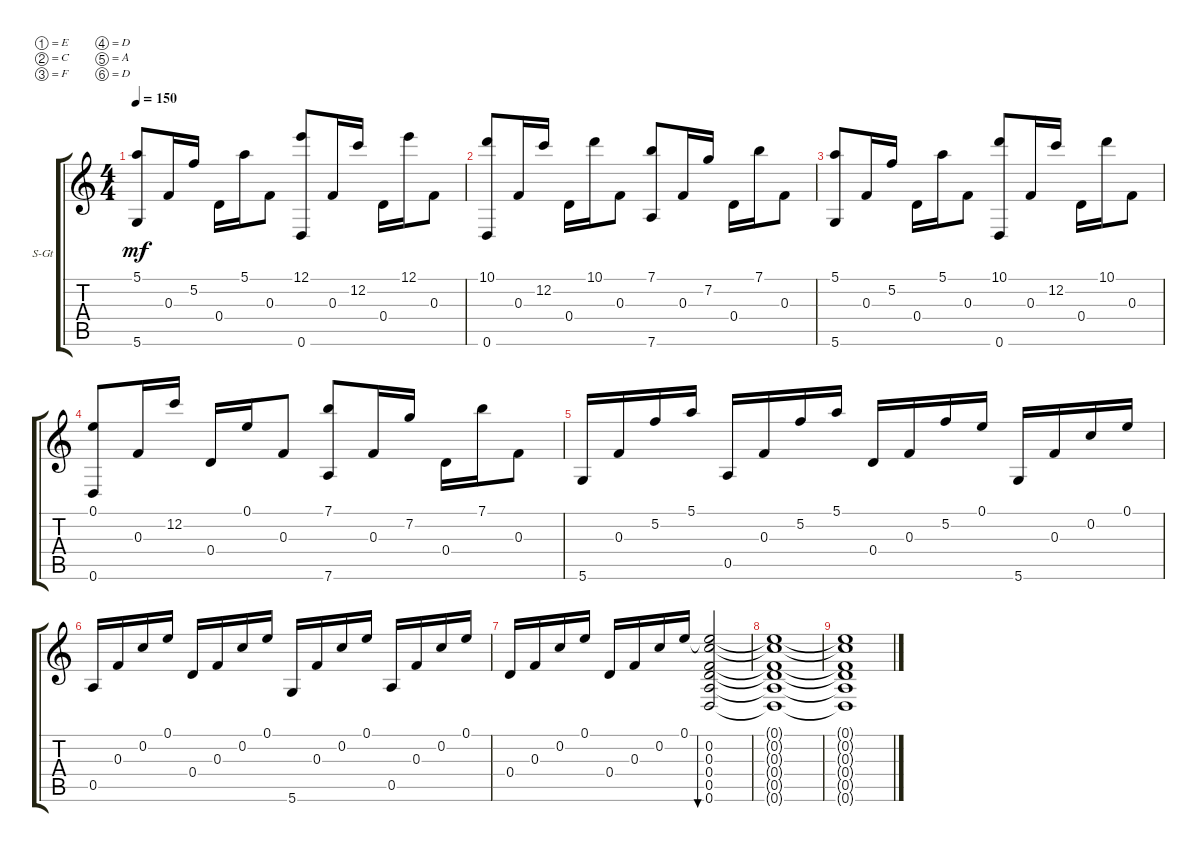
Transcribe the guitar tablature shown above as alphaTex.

\bracketExtendMode groupsimilarinstruments
\firstSystemTrackNameOrientation horizontal
\otherSystemsTrackNameOrientation horizontal
\track ("Piste 1" "S-Gt") {instrument acousticguitarsteel}
\staff {score tabs}
\tuning (E4 C4 F3 D3 A2 D2)
\ts (4 4)
\tempo 150
\clef g2
\ks c
(5.1 5.6).8{dy mf} 0.3.16 5.2.16 0.4.16 5.1.16 0.3.8 (12.1 0.6).8 0.3.16 12.2.16 0.4.16 12.1.16 0.3.8 |
(10.1 0.6).8 0.3.16 12.2.16 0.4.16 10.1.16 0.3.8 (7.1 7.6).8 0.3.16 7.2.16 0.4.16 7.1.16 0.3.8 |
(5.1 5.6).8 0.3.16 5.2.16 0.4.16 5.1.16 0.3.8 (10.1 0.6).8 0.3.16 12.2.16 0.4.16 10.1.16 0.3.8 |
(0.1 0.6).8 0.3.16 12.2.16 0.4.16 0.1.16 0.3.8 (7.1 7.6).8 0.3.16 7.2.16 0.4.16 7.1.16 0.3.8 |
5.6.16 0.3.16 5.2.16 5.1.16 0.5.16 0.3.16 5.2.16 5.1.16 0.4.16 0.3.16 5.2.16 0.1.16 5.6.16 0.3.16 0.2.16 0.1.16 |
0.5.16 0.3.16 0.2.16 0.1.16 0.4.16 0.3.16 0.2.16 0.1.16 5.6.16 0.3.16 0.2.16 0.1.16 0.5.16 0.3.16 0.2.16 0.1.16 |
0.4.16 0.3.16 0.2.16 0.1.16 0.4.16 0.3.16 0.2.16 0.1.16 (0.2 0.3 0.4 0.5 0.6 0.1{t}).2{bu 659} |
(0.2{t} 0.3{t} 0.4{t} 0.5{t} 0.6{t} 0.1{t}).1 |
(0.2{t} 0.3{t} 0.4{t} 0.5{t} 0.6{t} 0.1{t}).1
